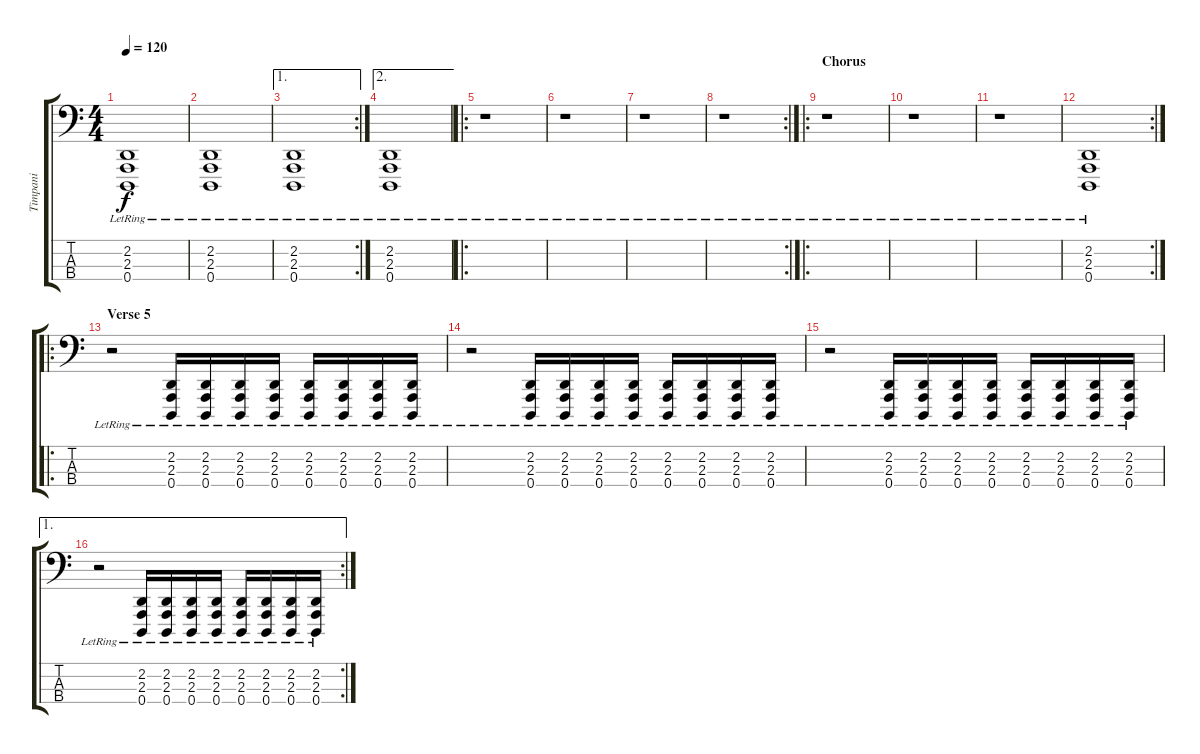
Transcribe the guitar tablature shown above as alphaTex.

\track ("Timpani" "Timpani") {instrument timpani}
\staff {score tabs}
\tuning (F2 C2 G1 D1) {hide}
\ts (4 4)
\tempo 120
\clef f4
\ks c
(2.2{lr} 2.3 0.4).1{dy f} |
(2.2{lr} 2.3 0.4).1 |
\ae 1
\rc 2
(2.2{lr} 2.3 0.4).1 |
\ae 2
(2.2{lr} 2.3 0.4).1 |
\ro
r.1 |
r.1 |
r.1 |
\rc 2
r.1 |
\ro
\section ("" "Chorus")
r.1 |
r.1 |
r.1 |
\rc 2
(2.2{lr} 2.3 0.4).1 |
\ro
\section ("" "Verse 5")
r.2 (2.2{lr} 2.3 0.4).16 (2.2{lr} 2.3 0.4).16 (2.2{lr} 2.3 0.4).16 (2.2{lr} 2.3 0.4).16 (2.2{lr} 2.3 0.4).16 (2.2{lr} 2.3 0.4).16 (2.2{lr} 2.3 0.4).16 (2.2{lr} 2.3 0.4).16 |
r.2 (2.2{lr} 2.3 0.4).16 (2.2{lr} 2.3 0.4).16 (2.2{lr} 2.3 0.4).16 (2.2{lr} 2.3 0.4).16 (2.2{lr} 2.3 0.4).16 (2.2{lr} 2.3 0.4).16 (2.2{lr} 2.3 0.4).16 (2.2{lr} 2.3 0.4).16 |
r.2 (2.2{lr} 2.3 0.4).16 (2.2{lr} 2.3 0.4).16 (2.2{lr} 2.3 0.4).16 (2.2{lr} 2.3 0.4).16 (2.2{lr} 2.3 0.4).16 (2.2{lr} 2.3 0.4).16 (2.2{lr} 2.3 0.4).16 (2.2{lr} 2.3 0.4).16 |
\ae 1
\rc 2
r.2 (2.2{lr} 2.3 0.4).16 (2.2{lr} 2.3 0.4).16 (2.2{lr} 2.3 0.4).16 (2.2{lr} 2.3 0.4).16 (2.2{lr} 2.3 0.4).16 (2.2{lr} 2.3 0.4).16 (2.2{lr} 2.3 0.4).16 (2.2{lr} 2.3 0.4).16
